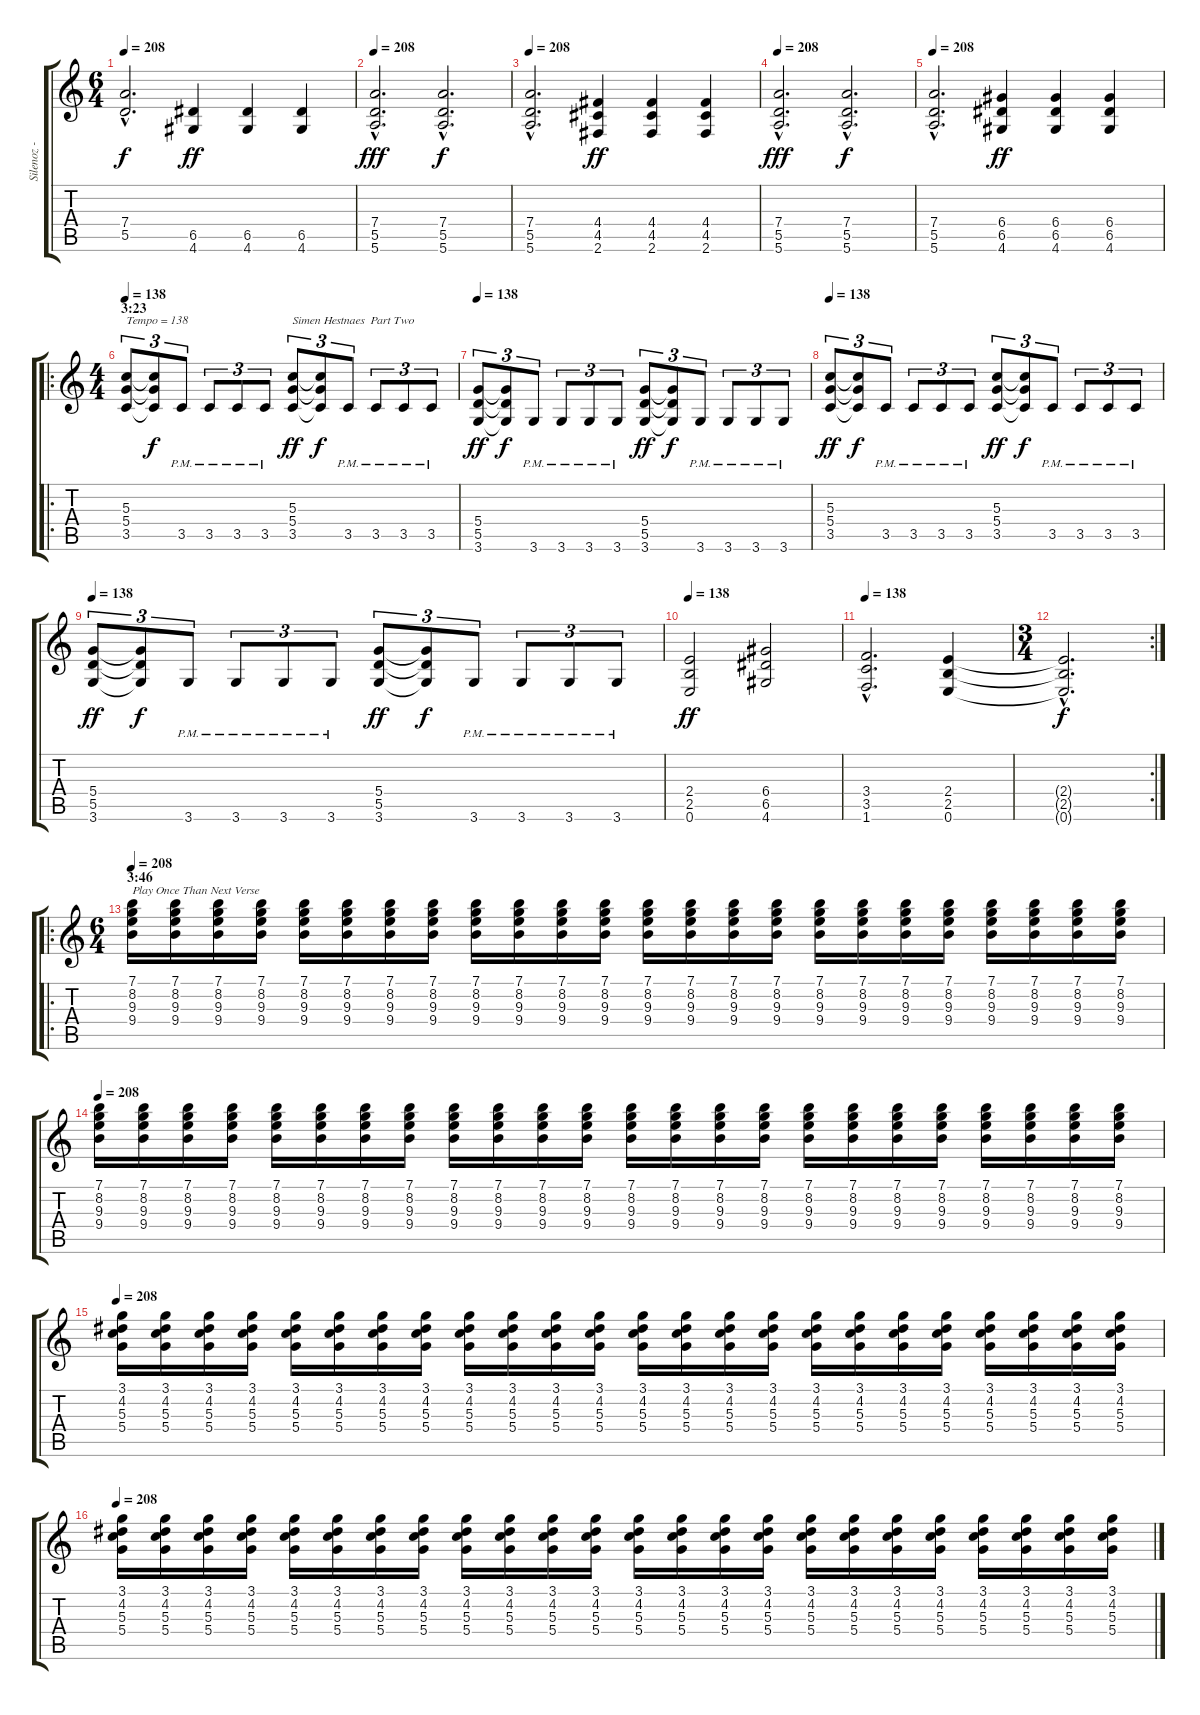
\track ("Silenoz - Guitar" "Silenoz - ") {instrument distortionguitar}
\staff {score tabs}
\tuning (E4 B3 G3 D3 A2 E2) {hide}
\ts (6 4)
\tempo 208
\clef g2
\ks c
(7.4{hac} 5.5{hac}).2{d dy f} (6.5 4.6).4{dy ff} (6.5 4.6).4 (6.5 4.6).4 |
\tempo 208
(7.4{hac} 5.5{hac} 5.6{hac}).2{d dy fff} (7.4{hac} 5.5{hac} 5.6{hac}).2{d dy f} |
\tempo 208
(7.4{hac} 5.5{hac} 5.6{hac}).2{d} (4.4 4.5 2.6).4{dy ff} (4.4 4.5 2.6).4 (4.4 4.5 2.6).4 |
\tempo 208
(7.4{hac} 5.5{hac} 5.6{hac}).2{d dy fff} (7.4{hac} 5.5{hac} 5.6{hac}).2{d dy f} |
\tempo 208
(7.4{hac} 5.5{hac} 5.6{hac}).2{d} (6.4 6.5 4.6).4{dy ff} (6.4 6.5 4.6).4 (6.4 6.5 4.6).4 |
\ro
\ts (4 4)
\section ("" "3:23")
\tempo 138
(5.3 5.4 3.5).8{tu (3 2) txt "Tempo = 138"} (5.3{t} 5.4{t} 3.5{t}).8{tu (3 2) dy f} 3.5{pm}.8{tu (3 2)} 3.5{pm}.8{tu (3 2)} 3.5{pm}.8{tu (3 2)} 3.5{pm}.8{tu (3 2)} (5.3 5.4 3.5).8{tu (3 2) txt "Simen Hestnaes  Part Two" dy ff} (5.3{t} 5.4{t} 3.5{t}).8{tu (3 2) dy f} 3.5{pm}.8{tu (3 2)} 3.5{pm}.8{tu (3 2)} 3.5{pm}.8{tu (3 2)} 3.5{pm}.8{tu (3 2)} |
\tempo 138
(5.4 5.5 3.6).8{tu (3 2) dy ff} (5.4{t} 5.5{t} 3.6{t}).8{tu (3 2) dy f} 3.6{pm}.8{tu (3 2)} 3.6{pm}.8{tu (3 2)} 3.6{pm}.8{tu (3 2)} 3.6{pm}.8{tu (3 2)} (5.4 5.5 3.6).8{tu (3 2) dy ff} (5.4{t} 5.5{t} 3.6{t}).8{tu (3 2) dy f} 3.6{pm}.8{tu (3 2)} 3.6{pm}.8{tu (3 2)} 3.6{pm}.8{tu (3 2)} 3.6{pm}.8{tu (3 2)} |
\tempo 138
(5.3 5.4 3.5).8{tu (3 2) dy ff} (5.3{t} 5.4{t} 3.5{t}).8{tu (3 2) dy f} 3.5{pm}.8{tu (3 2)} 3.5{pm}.8{tu (3 2)} 3.5{pm}.8{tu (3 2)} 3.5{pm}.8{tu (3 2)} (5.3 5.4 3.5).8{tu (3 2) dy ff} (5.3{t} 5.4{t} 3.5{t}).8{tu (3 2) dy f} 3.5{pm}.8{tu (3 2)} 3.5{pm}.8{tu (3 2)} 3.5{pm}.8{tu (3 2)} 3.5{pm}.8{tu (3 2)} |
\tempo 138
(5.4 5.5 3.6).8{tu (3 2) dy ff} (5.4{t} 5.5{t} 3.6{t}).8{tu (3 2) dy f} 3.6{pm}.8{tu (3 2)} 3.6{pm}.8{tu (3 2)} 3.6{pm}.8{tu (3 2)} 3.6{pm}.8{tu (3 2)} (5.4 5.5 3.6).8{tu (3 2) dy ff} (5.4{t} 5.5{t} 3.6{t}).8{tu (3 2) dy f} 3.6{pm}.8{tu (3 2)} 3.6{pm}.8{tu (3 2)} 3.6{pm}.8{tu (3 2)} 3.6{pm}.8{tu (3 2)} |
\tempo 138
(2.4 2.5 0.6).2{dy ff} (6.4 6.5 4.6).2 |
\tempo 138
(3.4{hac} 3.5{hac} 1.6{hac}).2{d} (2.4 2.5 0.6).4 |
\rc 2
\ts (3 4)
(2.4{hac t} 2.5{hac t} 0.6{hac t}).2{d dy f} |
\ro
\ts (6 4)
\section ("" "3:46")
\tempo 208
(7.1 8.2 9.3 9.4).16{txt "Play Once Than Next Verse"} (7.1 8.2 9.3 9.4).16 (7.1 8.2 9.3 9.4).16 (7.1 8.2 9.3 9.4).16 (7.1 8.2 9.3 9.4).16 (7.1 8.2 9.3 9.4).16 (7.1 8.2 9.3 9.4).16 (7.1 8.2 9.3 9.4).16 (7.1 8.2 9.3 9.4).16 (7.1 8.2 9.3 9.4).16 (7.1 8.2 9.3 9.4).16 (7.1 8.2 9.3 9.4).16 (7.1 8.2 9.3 9.4).16 (7.1 8.2 9.3 9.4).16 (7.1 8.2 9.3 9.4).16 (7.1 8.2 9.3 9.4).16 (7.1 8.2 9.3 9.4).16 (7.1 8.2 9.3 9.4).16 (7.1 8.2 9.3 9.4).16 (7.1 8.2 9.3 9.4).16 (7.1 8.2 9.3 9.4).16 (7.1 8.2 9.3 9.4).16 (7.1 8.2 9.3 9.4).16 (7.1 8.2 9.3 9.4).16 |
\tempo 208
(7.1 8.2 9.3 9.4).16 (7.1 8.2 9.3 9.4).16 (7.1 8.2 9.3 9.4).16 (7.1 8.2 9.3 9.4).16 (7.1 8.2 9.3 9.4).16 (7.1 8.2 9.3 9.4).16 (7.1 8.2 9.3 9.4).16 (7.1 8.2 9.3 9.4).16 (7.1 8.2 9.3 9.4).16 (7.1 8.2 9.3 9.4).16 (7.1 8.2 9.3 9.4).16 (7.1 8.2 9.3 9.4).16 (7.1 8.2 9.3 9.4).16 (7.1 8.2 9.3 9.4).16 (7.1 8.2 9.3 9.4).16 (7.1 8.2 9.3 9.4).16 (7.1 8.2 9.3 9.4).16 (7.1 8.2 9.3 9.4).16 (7.1 8.2 9.3 9.4).16 (7.1 8.2 9.3 9.4).16 (7.1 8.2 9.3 9.4).16 (7.1 8.2 9.3 9.4).16 (7.1 8.2 9.3 9.4).16 (7.1 8.2 9.3 9.4).16 |
\tempo 208
(3.1 4.2 5.3 5.4).16 (3.1 4.2 5.3 5.4).16 (3.1 4.2 5.3 5.4).16 (3.1 4.2 5.3 5.4).16 (3.1 4.2 5.3 5.4).16 (3.1 4.2 5.3 5.4).16 (3.1 4.2 5.3 5.4).16 (3.1 4.2 5.3 5.4).16 (3.1 4.2 5.3 5.4).16 (3.1 4.2 5.3 5.4).16 (3.1 4.2 5.3 5.4).16 (3.1 4.2 5.3 5.4).16 (3.1 4.2 5.3 5.4).16 (3.1 4.2 5.3 5.4).16 (3.1 4.2 5.3 5.4).16 (3.1 4.2 5.3 5.4).16 (3.1 4.2 5.3 5.4).16 (3.1 4.2 5.3 5.4).16 (3.1 4.2 5.3 5.4).16 (3.1 4.2 5.3 5.4).16 (3.1 4.2 5.3 5.4).16 (3.1 4.2 5.3 5.4).16 (3.1 4.2 5.3 5.4).16 (3.1 4.2 5.3 5.4).16 |
\tempo 208
(3.1 4.2 5.3 5.4).16 (3.1 4.2 5.3 5.4).16 (3.1 4.2 5.3 5.4).16 (3.1 4.2 5.3 5.4).16 (3.1 4.2 5.3 5.4).16 (3.1 4.2 5.3 5.4).16 (3.1 4.2 5.3 5.4).16 (3.1 4.2 5.3 5.4).16 (3.1 4.2 5.3 5.4).16 (3.1 4.2 5.3 5.4).16 (3.1 4.2 5.3 5.4).16 (3.1 4.2 5.3 5.4).16 (3.1 4.2 5.3 5.4).16 (3.1 4.2 5.3 5.4).16 (3.1 4.2 5.3 5.4).16 (3.1 4.2 5.3 5.4).16 (3.1 4.2 5.3 5.4).16 (3.1 4.2 5.3 5.4).16 (3.1 4.2 5.3 5.4).16 (3.1 4.2 5.3 5.4).16 (3.1 4.2 5.3 5.4).16 (3.1 4.2 5.3 5.4).16 (3.1 4.2 5.3 5.4).16 (3.1 4.2 5.3 5.4).16
